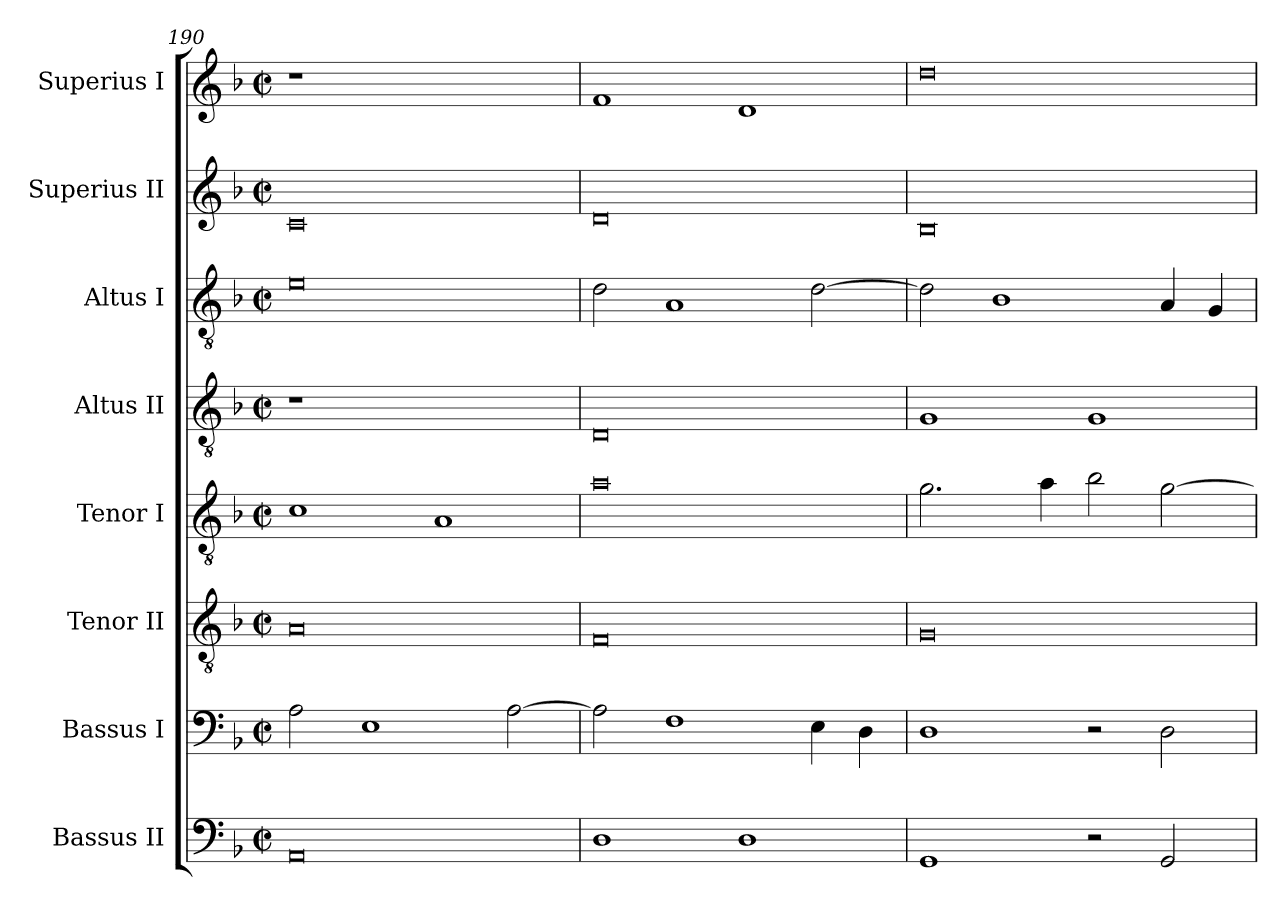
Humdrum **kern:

**kern	**kern	**kern	**kern	**kern	**kern	**kern	**kern
*part8	*part7	*part6	*part5	*part4	*part3	*part2	*part1
*staff8	*staff7	*staff6	*staff5	*staff4	*staff3	*staff2	*staff1
*I"Bassus II	*I"Bassus I	*I"Tenor II	*I"Tenor I	*I"Altus II	*I"Altus I	*I"Superius II	*I"Superius I
*I'B.s.	*	*	*	*I'A.s.	*	*I'S.s.	*I'S.p.
*clefF4	*clefF4	*clefGv2	*clefGv2	*clefGv2	*clefGv2	*clefG2	*clefG2
*	*	*ITrd7c12	*ITrd7c12	*ITrd7c12	*ITrd7c12	*	*
*k[b-]	*k[b-]	*k[b-]	*k[b-]	*k[b-]	*k[b-]	*k[b-]	*k[b-]
*F:	*F:	*F:	*F:	*F:	*F:	*F:	*F:
*M2/2	*M2/2	*M2/2	*M2/2	*M2/2	*M2/2	*M2/2	*M2/2
*met(c|)	*met(c|)	*met(c|)	*met(c|)	*met(c|)	*met(c|)	*met(c|)	*met(c|)
=190	=190	=190	=190	=190	=190	=190	=190
!	!	!	!	!LO:N:vis=1	!	!	!LO:N:vis=1
0AAi	2Ai\	0AAi	1Ci	1r	0Ei	0ci	1r
.	1Ei	.	.	.	.	.	.
.	.	.	1AAi	1ryy	.	.	1ryy
.	[>2Ai\	.	.	.	.	.	.
=191	=191	=191	=191	=191	=191	=191	=191
1Di	2Ai\]	0FFi	0Ai	0DDi	2Di\	0di	1fi
.	1Fi	.	.	.	1AAi	.	.
1Di	.	.	.	.	.	.	1di
.	4Ei\	.	.	.	[>2Di\	.	.
.	4Di\	.	.	.	.	.	.
!!LO:LB:g=z
=192	=192	=192	=192	=192	=192	=192	=192
1GGi	1Di	0GGi	2.Gi\	1GGi	2Di\]	0B-i	0ddi
.	.	.	.	.	1BB-i	.	.
.	.	.	4Ai\	.	.	.	.
2r	2r	.	2B-i\	1GGi	.	.	.
2GGi/	2Di\	.	[>2Gi\	.	4AAi/	.	.
.	.	.	.	.	4GGi/	.	.
=	=	=	=	=	=	=	=
*-	*-	*-	*-	*-	*-	*-	*-
